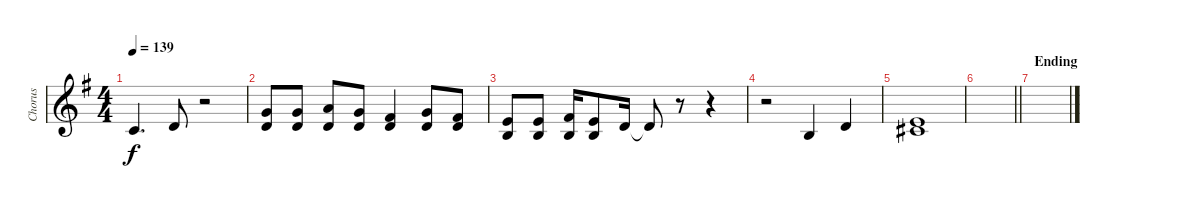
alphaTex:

\track ("Chorus" "Chorus") {instrument voiceoohs}
\staff {score}
\tuning (E4 B3 G3 D3 A2 D2) {hide}
\ts (4 4)
\tempo 139
\clef g2
\ks g
1.2.4{d dy f} 3.2.8 r.2 |
(3.1 3.2).8 (3.1 3.2).8 (5.1 3.2).8 (3.1 3.2).8 (2.1 3.2).4 (3.1 3.2).8 (2.1 3.2).8 |
(0.1 0.2).8 (0.1 0.2).8 (2.1 0.2).16 (0.1 0.2).8 3.2.16 3.2{t}.8 r.8 r.4 |
r.2 0.2.4 3.2.4 |
(0.1 2.2).1 |
\barLineRight lightlight
|
\section ("" "Ending")
